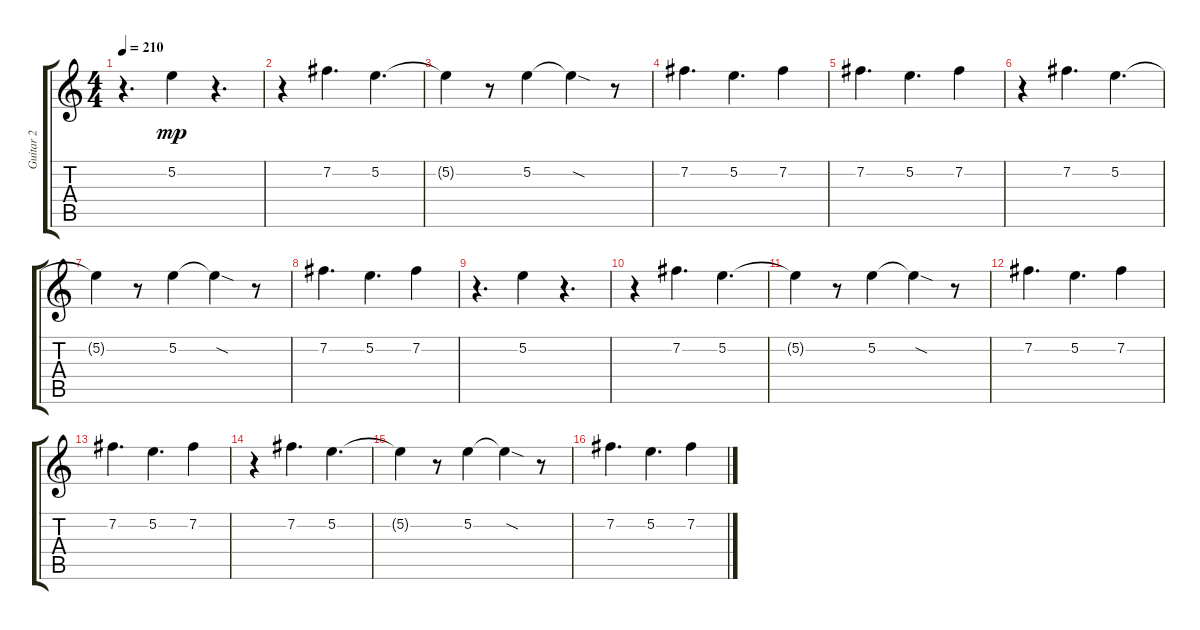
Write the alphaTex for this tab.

\track ("Guitar 2" "Guitar 2") {instrument acousticguitarnylon}
\staff {score tabs}
\tuning (E4 B3 G3 D3 A2 E2) {hide}
\ts (4 4)
\tempo 210
\clef g2
\ks c
r.4{d dy mp} 5.2.4 r.4{d} |
r.4 7.2.4{d} 5.2.4{d} |
5.2{t}.4 r.8 5.2.4 5.2{sod t}.4 r.8 |
7.2.4{d} 5.2.4{d} 7.2.4 |
7.2.4{d} 5.2.4{d} 7.2.4 |
r.4 7.2.4{d} 5.2.4{d} |
5.2{t}.4 r.8 5.2.4 5.2{sod t}.4 r.8 |
7.2.4{d} 5.2.4{d} 7.2.4 |
r.4{d} 5.2.4 r.4{d} |
r.4 7.2.4{d} 5.2.4{d} |
5.2{t}.4 r.8 5.2.4 5.2{sod t}.4 r.8 |
7.2.4{d} 5.2.4{d} 7.2.4 |
7.2.4{d} 5.2.4{d} 7.2.4 |
r.4 7.2.4{d} 5.2.4{d} |
5.2{t}.4 r.8 5.2.4 5.2{sod t}.4 r.8 |
7.2.4{d} 5.2.4{d} 7.2.4
